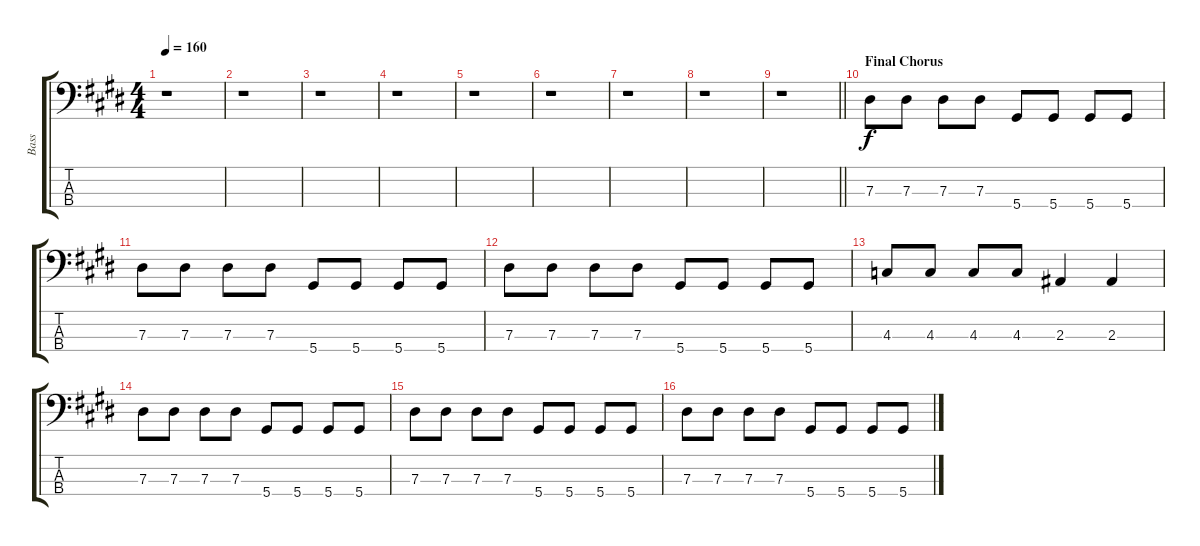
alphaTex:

\track ("Bass" "Bass") {instrument electricbasspick}
\staff {score tabs}
\tuning (Gb2 Db2 Ab1 Eb1) {hide}
\ts (4 4)
\tempo 160
\clef f4
\ks e
r.1{dy f} |
r.1 |
r.1 |
r.1 |
r.1 |
r.1 |
r.1 |
r.1 |
\barLineRight lightlight
r.1 |
\section ("" "Final Chorus")
7.3.8 7.3.8 7.3.8 7.3.8 5.4.8 5.4.8 5.4.8 5.4.8 |
7.3.8 7.3.8 7.3.8 7.3.8 5.4.8 5.4.8 5.4.8 5.4.8 |
7.3.8 7.3.8 7.3.8 7.3.8 5.4.8 5.4.8 5.4.8 5.4.8 |
4.3.8 4.3.8 4.3.8 4.3.8 2.3.4 2.3.4 |
7.3.8 7.3.8 7.3.8 7.3.8 5.4.8 5.4.8 5.4.8 5.4.8 |
7.3.8 7.3.8 7.3.8 7.3.8 5.4.8 5.4.8 5.4.8 5.4.8 |
7.3.8 7.3.8 7.3.8 7.3.8 5.4.8 5.4.8 5.4.8 5.4.8
